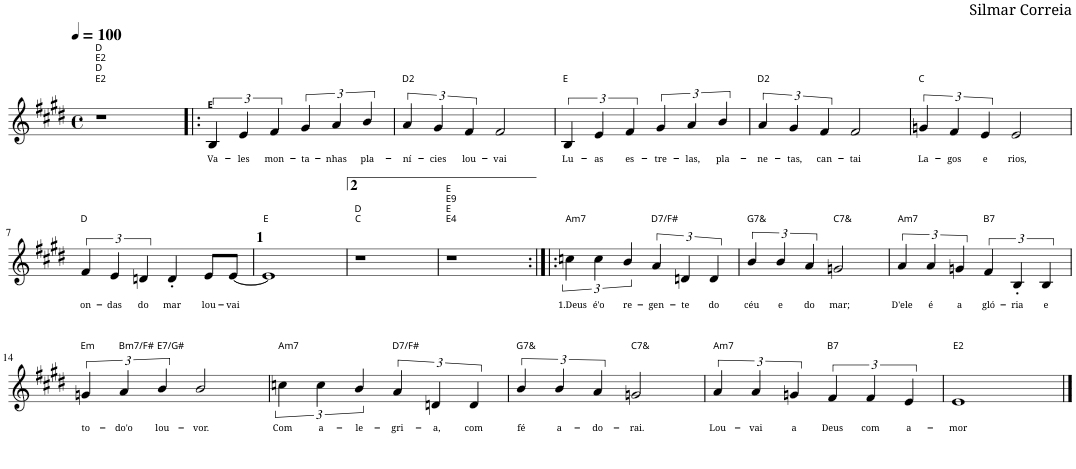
**kern	**text
*part1	*part1
*staff1	*staff1
*I"P1	*
*clefG2	*
*k[f#c#g#d#]	*
*E:	*
*M4/4	*
*met(c)	*
*MM100	*
=1	=1
!LO:TX:a:t=E2	!
!LO:TX:a:t=D	!
!LO:TX:a:t=E2	!
!LO:TX:a:t=D	!
1r	.
=2!|:	=2!|:
!LO:TX:a:B:t=E	!
!	!LO:LY:b
6B/	Va-
!	!LO:LY:b
6e/	-les
!	!LO:LY:b
6f#/	mon-
!	!LO:LY:b
6g#/	-ta-
!	!LO:LY:b
6a/	-nhas
!	!LO:LY:b
6b/	pla-
=3	=3
!LO:TX:a:t=D2	!
!	!LO:LY:b
6a/	-ní-
!	!LO:LY:b
6g#/	-cies
!	!LO:LY:b
6f#/	lou-
!	!LO:LY:b
2f#/	-vai
=4	=4
!LO:TX:a:t=E	!
!	!LO:LY:b
6B/	Lu-
!	!LO:LY:b
6e/	-as
!	!LO:LY:b
6f#/	es-
!	!LO:LY:b
6g#/	-tre-
!	!LO:LY:b
6a/	-las,
!	!LO:LY:b
6b/	pla-
=5	=5
!LO:TX:a:t=D2	!
!	!LO:LY:b
6a/	-ne-
!	!LO:LY:b
6g#/	-tas,
!	!LO:LY:b
6f#/	can-
!	!LO:LY:b
2f#/	-tai
=6	=6
!LO:TX:a:t=C	!
!	!LO:LY:b
6gn/	La-
!	!LO:LY:b
6f#/	-gos
!	!LO:LY:b
6e/	e
!	!LO:LY:b
2e/	rios,
!!LO:LB:g=z
=7	=7
!LO:TX:a:t=D	!
!	!LO:LY:b
6f#/	on-
!	!LO:LY:b
6e/	-das
!	!LO:LY:b
6dn/	do
!	!LO:LY:b
4d'/	mar
!	!LO:LY:b
8e/L	lou-
!	!LO:LY:b
[8e/J	-vai
=8	=8
!LO:TX:a:t=E	!
1e]	.
=9	=9
!LO:TX:a:t=C	!
!LO:TX:a:t=D	!
1r	.
=10	=10
!LO:TX:a:t=E4	!
!LO:TX:a:t=E	!
!LO:TX:a:t=E9	!
!LO:TX:a:t=E	!
1r	.
=11:|!|:	=11:|!|:
!LO:TX:a:t=Am7	!
!	!LO:LY:b
6ccn\	1.Deus
!	!LO:LY:b
6cc\	é'o
!	!LO:LY:b
6b/	re-
!LO:TX:a:t=D7/F#	!
!	!LO:LY:b
6a/	-gen-
!	!LO:LY:b
6dn/	-te
!	!LO:LY:b
6d/	do
=12	=12
!LO:TX:a:t=G7&	!
!	!LO:LY:b
6b/	céu
!	!LO:LY:b
6b/	e
!	!LO:LY:b
6a/	do
!LO:TX:a:t=C7&	!
!	!LO:LY:b
2gn/	mar;
=13	=13
!LO:TX:a:t=Am7	!
!	!LO:LY:b
6a/	D'ele
!	!LO:LY:b
6a/	é
!	!LO:LY:b
6gn/	a
!LO:TX:a:t=B7	!
!	!LO:LY:b
6f#/	gló-
!	!LO:LY:b
6B'/	-ria
!	!LO:LY:b
6B/	e
!!LO:LB:g=z
=14	=14
!LO:TX:a:t=Em	!
!	!LO:LY:b
6gn/	to-
!LO:TX:a:t=Bm7/F#	!
!	!LO:LY:b
6a/	-do'o
!LO:TX:a:t=E7/G#	!
!	!LO:LY:b
6b/	lou-
!	!LO:LY:b
2b/	-vor.
=15	=15
!LO:TX:a:t=Am7	!
!	!LO:LY:b
6ccn\	Com
!	!LO:LY:b
6cc\	a-
!	!LO:LY:b
6b/	-le-
!LO:TX:a:t=D7/F#	!
!	!LO:LY:b
6a/	-gri-
!	!LO:LY:b
6dn/	-a,
!	!LO:LY:b
6d/	com
=16	=16
!LO:TX:a:t=G7&	!
!	!LO:LY:b
6b/	fé
!	!LO:LY:b
6b/	a-
!	!LO:LY:b
6a/	-do-
!LO:TX:a:t=C7&	!
!	!LO:LY:b
2gn/	-rai.
=17	=17
!LO:TX:a:t=Am7	!
!	!LO:LY:b
6a/	Lou-
!	!LO:LY:b
6a/	-vai
!	!LO:LY:b
6gn/	a
!LO:TX:a:t=B7	!
!	!LO:LY:b
6f#/	Deus
!	!LO:LY:b
6f#/	com
!	!LO:LY:b
6e/	a-
=18	=18
!LO:TX:a:t=E2	!
!	!LO:LY:b
1e	-mor
==	==
*-	*-
